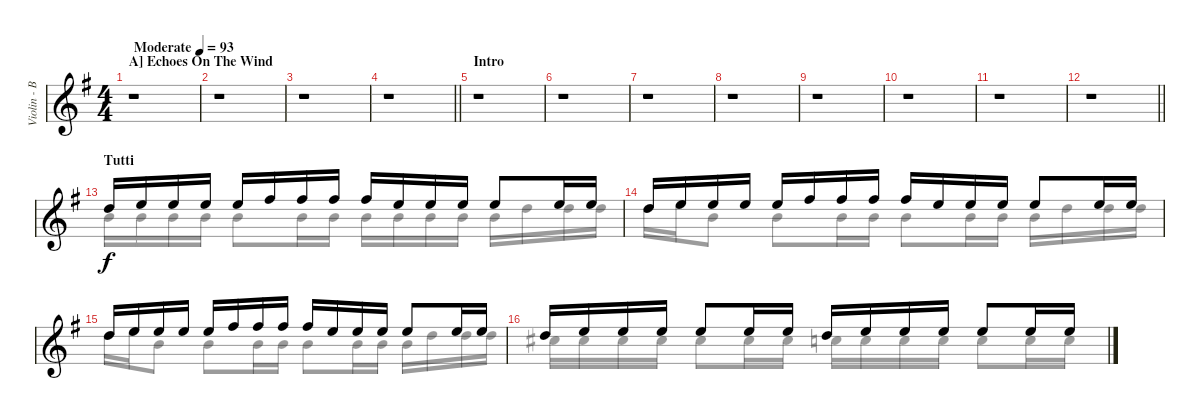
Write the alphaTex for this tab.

\track ("Violin - Ben Mathot" "Violin - B") {instrument lead2sawtooth}
\staff {score}
\tuning (A4 D4 G3 C3) {hide}
\voice
\ts (4 4)
\section ("" "A] Echoes On The Wind")
\tempo (93 "Moderate")
\clef g2
\ks eminor
r.1{dy f instrument lead2sawtooth} |
r.1 |
r.1 |
\barLineRight lightlight
r.1 |
\section ("" "Intro")
r.1 |
r.1 |
r.1 |
r.1 |
r.1 |
r.1 |
r.1 |
\barLineRight lightlight
r.1 |
\section ("" "Tutti")
5.1.16{instrument violin} 7.1.16 7.1.16 7.1.16 7.1.16 9.1.16 9.1.16 9.1.16 9.1.16 7.1.16 7.1.16 7.1.16 7.1.8 7.1.16 7.1.16 |
5.1.16 7.1.16 7.1.16 7.1.16 7.1.16 9.1.16 9.1.16 9.1.16 9.1.16 7.1.16 7.1.16 7.1.16 7.1.8 7.1.16 7.1.16 |
5.1.16 7.1.16 7.1.16 7.1.16 7.1.16 9.1.16 9.1.16 9.1.16 9.1.16 7.1.16 7.1.16 7.1.16 7.1.8 7.1.16 7.1.16 |
5.1.16 7.1.16 7.1.16 7.1.16 7.1.8 7.1.16 7.1.16 5.1.16 7.1.16 7.1.16 7.1.16 7.1.8 7.1.16 7.1.16
\voice
\clef g2
\ottava regular
\simile none
\ks eminor
|
|
|
\barLineRight lightlight
|
|
|
|
|
|
|
|
\barLineRight lightlight
|
2.1.16 2.1.16 2.1.16 2.1.16 2.1.8 2.1.16 2.1.16 2.1.16 2.1.16 2.1.16 2.1.16 2.1.16 5.1.16 5.1.16 5.1.16 |
5.1.16 7.1.16 2.1.8 2.1.8 2.1.16 2.1.16 2.1.8 2.1.16 2.1.16 2.1.16 5.1.16 5.1.16 5.1.16 |
5.1.16 7.1.16 2.1.8 2.1.8 2.1.16 2.1.16 2.1.8 2.1.16 2.1.16 2.1.16 5.1.16 5.1.16 5.1.16 |
4.1.16 4.1.16 4.1.16 4.1.16 4.1.8 4.1.16 4.1.16 3.1.16 3.1.16 3.1.16 3.1.16 3.1.8 3.1.16 3.1.16
